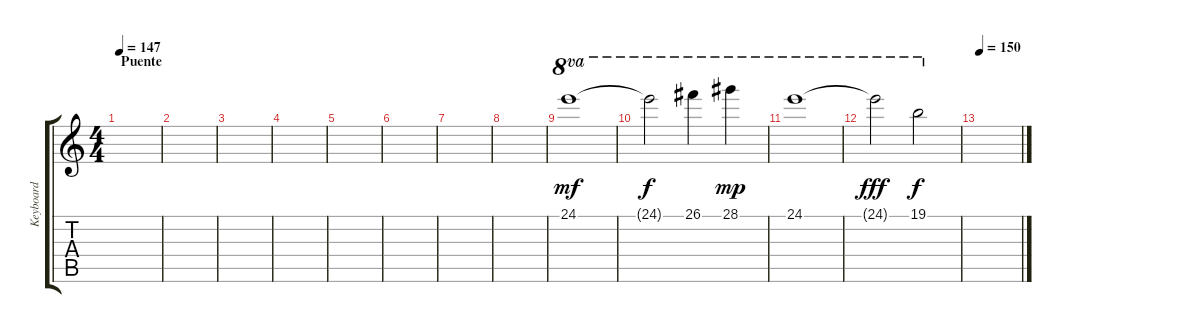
\track ("Keyboard" "Keyboard") {instrument stringensemble1}
\staff {score tabs}
\tuning (E5 B3 G3 D3 A2 E2) {hide}
\ts (4 4)
\section ("" "Puente")
\tempo 147
\clef g2
\ks c
|
|
|
|
|
|
|
|
24.1.1{ot 8va dy mf volume 6} |
24.1{t}.2{ot 8va dy f} 26.1.4{ot 8va volume 16} 28.1.4{ot 8va dy mp} |
24.1.1{ot 8va volume 9} |
24.1{t}.2{ot 8va dy fff} 19.1.2{ot 8va dy f} |
\tempo 150
